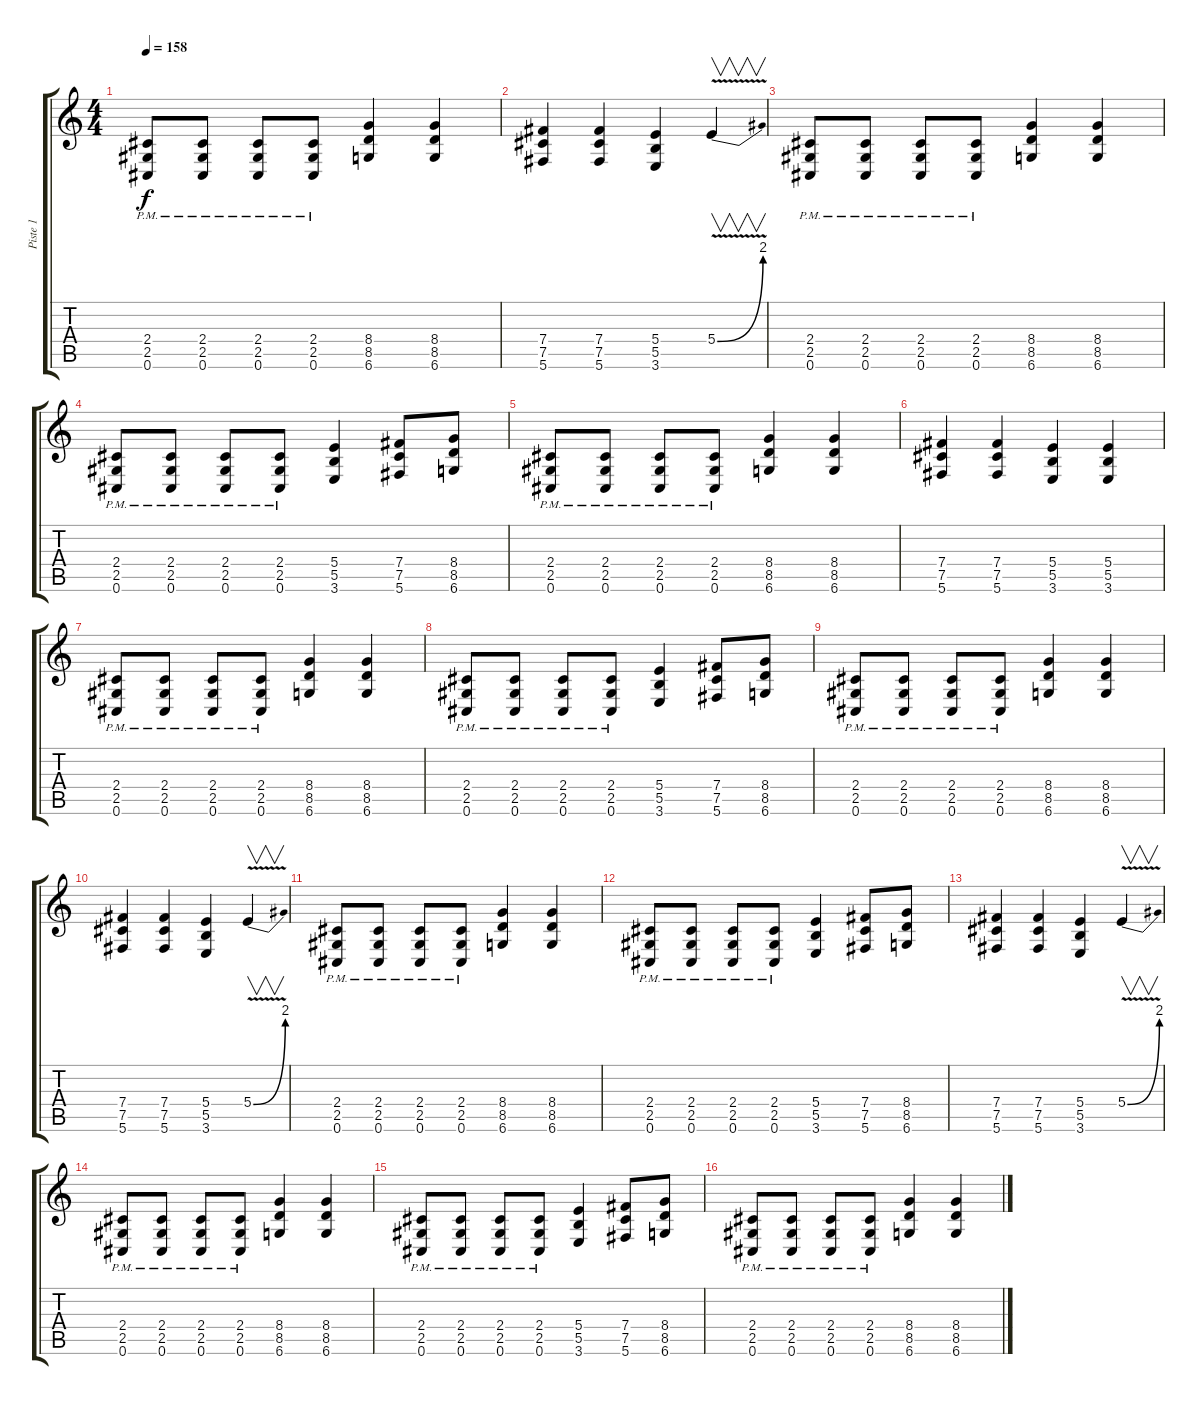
\track ("Piste 1" "Piste 1") {instrument distortionguitar}
\staff {score tabs}
\tuning (Db4 Ab3 E3 B2 Gb2 Db2) {hide}
\ts (4 4)
\tempo 158
\clef g2
\ks c
(2.4{pm} 2.5{pm} 0.6{pm}).8{dy f} (2.4{pm} 2.5{pm} 0.6{pm}).8 (2.4{pm} 2.5{pm} 0.6{pm}).8 (2.4{pm} 2.5{pm} 0.6{pm}).8 (8.4 8.5 6.6).4 (8.4 8.5 6.6).4 |
(7.4 7.5 5.6).4 (7.4 7.5 5.6).4 (5.4 5.5 3.6).4 5.4{be (bend 0 0 60 8) v}.4{v} |
(2.4{pm} 2.5{pm} 0.6{pm}).8 (2.4{pm} 2.5{pm} 0.6{pm}).8 (2.4{pm} 2.5{pm} 0.6{pm}).8 (2.4{pm} 2.5{pm} 0.6{pm}).8 (8.4 8.5 6.6).4 (8.4 8.5 6.6).4 |
(2.4{pm} 2.5{pm} 0.6{pm}).8 (2.4{pm} 2.5{pm} 0.6{pm}).8 (2.4{pm} 2.5{pm} 0.6{pm}).8 (2.4{pm} 2.5{pm} 0.6{pm}).8 (5.4 5.5 3.6).4 (7.4 7.5 5.6).8 (8.4 8.5 6.6).8 |
(2.4{pm} 2.5{pm} 0.6{pm}).8 (2.4{pm} 2.5{pm} 0.6{pm}).8 (2.4{pm} 2.5{pm} 0.6{pm}).8 (2.4{pm} 2.5{pm} 0.6{pm}).8 (8.4 8.5 6.6).4 (8.4 8.5 6.6).4 |
(7.4 7.5 5.6).4 (7.4 7.5 5.6).4 (5.4 5.5 3.6).4 (5.4 5.5 3.6).4 |
(2.4{pm} 2.5{pm} 0.6{pm}).8 (2.4{pm} 2.5{pm} 0.6{pm}).8 (2.4{pm} 2.5{pm} 0.6{pm}).8 (2.4{pm} 2.5{pm} 0.6{pm}).8 (8.4 8.5 6.6).4 (8.4 8.5 6.6).4 |
(2.4{pm} 2.5{pm} 0.6{pm}).8 (2.4{pm} 2.5{pm} 0.6{pm}).8 (2.4{pm} 2.5{pm} 0.6{pm}).8 (2.4{pm} 2.5{pm} 0.6{pm}).8 (5.4 5.5 3.6).4 (7.4 7.5 5.6).8 (8.4 8.5 6.6).8 |
(2.4{pm} 2.5{pm} 0.6{pm}).8 (2.4{pm} 2.5{pm} 0.6{pm}).8 (2.4{pm} 2.5{pm} 0.6{pm}).8 (2.4{pm} 2.5{pm} 0.6{pm}).8 (8.4 8.5 6.6).4 (8.4 8.5 6.6).4 |
(7.4 7.5 5.6).4 (7.4 7.5 5.6).4 (5.4 5.5 3.6).4 5.4{be (bend 0 0 60 8) v}.4{v} |
(2.4{pm} 2.5{pm} 0.6{pm}).8 (2.4{pm} 2.5{pm} 0.6{pm}).8 (2.4{pm} 2.5{pm} 0.6{pm}).8 (2.4{pm} 2.5{pm} 0.6{pm}).8 (8.4 8.5 6.6).4 (8.4 8.5 6.6).4 |
(2.4{pm} 2.5{pm} 0.6{pm}).8 (2.4{pm} 2.5{pm} 0.6{pm}).8 (2.4{pm} 2.5{pm} 0.6{pm}).8 (2.4{pm} 2.5{pm} 0.6{pm}).8 (5.4 5.5 3.6).4 (7.4 7.5 5.6).8 (8.4 8.5 6.6).8 |
(7.4 7.5 5.6).4 (7.4 7.5 5.6).4 (5.4 5.5 3.6).4 5.4{be (bend 0 0 60 8) v}.4{v} |
(2.4{pm} 2.5{pm} 0.6{pm}).8 (2.4{pm} 2.5{pm} 0.6{pm}).8 (2.4{pm} 2.5{pm} 0.6{pm}).8 (2.4{pm} 2.5{pm} 0.6{pm}).8 (8.4 8.5 6.6).4 (8.4 8.5 6.6).4 |
(2.4{pm} 2.5{pm} 0.6{pm}).8 (2.4{pm} 2.5{pm} 0.6{pm}).8 (2.4{pm} 2.5{pm} 0.6{pm}).8 (2.4{pm} 2.5{pm} 0.6{pm}).8 (5.4 5.5 3.6).4 (7.4 7.5 5.6).8 (8.4 8.5 6.6).8 |
(2.4{pm} 2.5{pm} 0.6{pm}).8 (2.4{pm} 2.5{pm} 0.6{pm}).8 (2.4{pm} 2.5{pm} 0.6{pm}).8 (2.4{pm} 2.5{pm} 0.6{pm}).8 (8.4 8.5 6.6).4 (8.4 8.5 6.6).4
